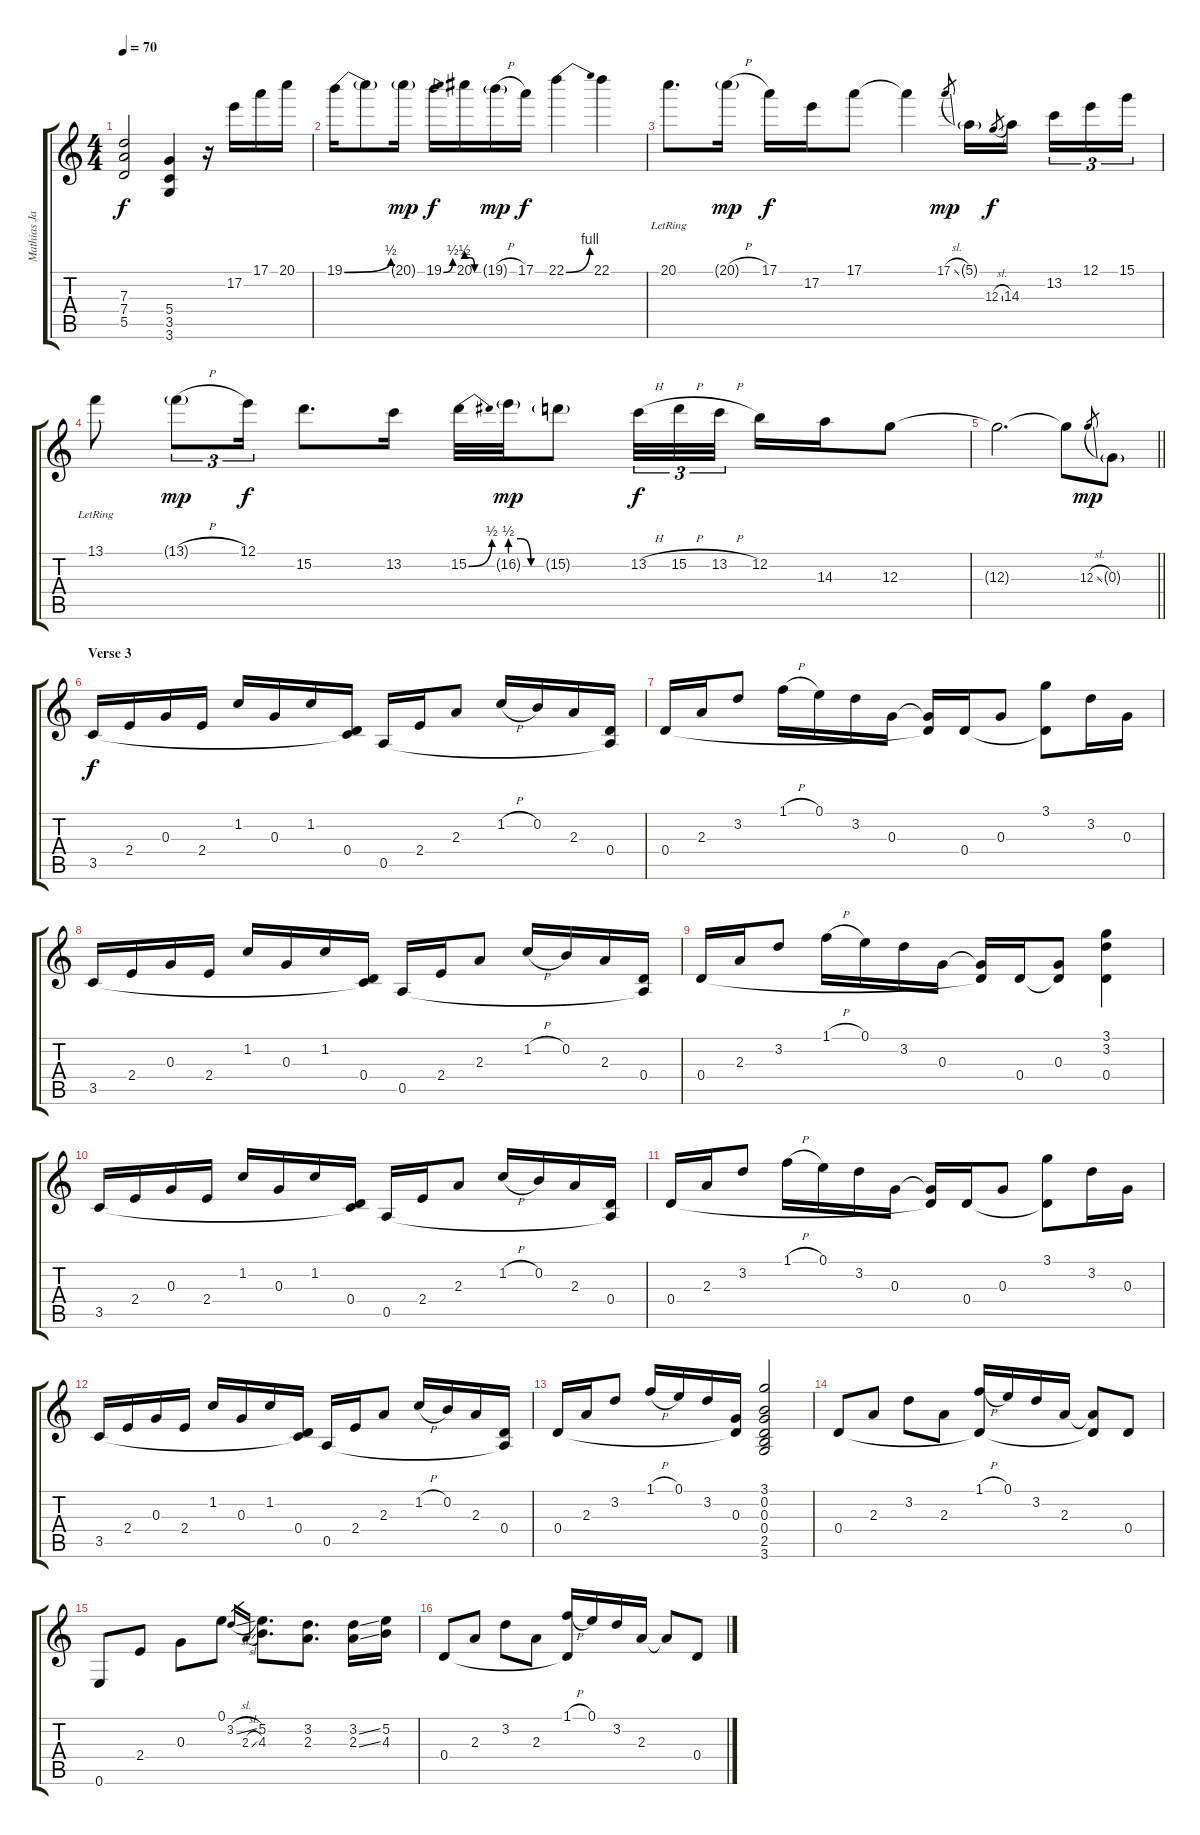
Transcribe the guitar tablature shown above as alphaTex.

\track ("Mathias Jabs" "Mathias Ja") {instrument overdrivenguitar}
\staff {score tabs}
\tuning (E4 B3 G3 D3 A2 E2) {hide}
\ts (4 4)
\tempo 70
\clef g2
\ks c
(7.3 7.4 5.5).2{dy f} (5.4 3.5 3.6).4 r.16 17.2.16 17.1.16 20.1.16 |
19.1{be (bend 0 0 60 2)}.16 19.1{t}.8 20.1{g}.16{dy mp} 19.1{be (bend 0 0 60 2)}.16{dy f} 20.1{be (custom 0 2 20 2 40 0 60 0)}.16 19.1{h g}.16{dy mp} 17.1.16{dy f} 22.1{be (bend 0 0 60 4)}.4 22.1.4 |
20.1{lr}.8{d} 20.1{h g}.16{dy mp} 17.1.16{dy f} 17.2.16 17.1.8 17.1{t}.4 17.1{sl}.8{gr dy mp} 5.1{g}.16 12.3{sl}.8{gr dy f} 14.3.16{beam splitsecondary} 13.2.16{tu (3 2)} 12.1.16{tu (3 2)} 15.1.16{tu (3 2)} |
13.1{lr}.8 13.1{h g}.8{tu (3 2) dy mp} 12.1.16{tu (3 2) dy f} 15.2.8{d} 13.2.16 15.2{be (bend 0 0 60 2)}.32 16.2{be (custom 0 2 20 2 40 0 60 0) g}.32{dy mp} 15.2{g}.8 13.2{h}.32{tu (3 2) dy f} 15.2{h}.32{tu (3 2)} 13.2{h}.32{tu (3 2)} 12.2.16 14.3.16 12.3.8 |
\barLineRight lightlight
12.3{t}.2{d} 12.3{t}.8 12.3{sl}.8{gr dy mp} 0.3{g}.8 |
\section ("" "Verse 3")
3.5.16{dy f instrument acousticguitarsteel} 2.4.16 0.3.16 2.4.16 1.2.16 0.3.16 1.2.16 (0.4 3.5{t}).16 0.5.16 2.4.16 2.3.8 1.2{h}.16 0.2.16 2.3.16 (0.4 0.5{t}).16 |
0.4.16 2.3.16 3.2.8 1.1{h}.16 0.1.16 3.2.16 0.3.16 (0.3{t} 0.4{t}).16 0.4.16 0.3.8 (3.1 0.4{t}).8 3.2.16 0.3.16 |
3.5.16 2.4.16 0.3.16 2.4.16 1.2.16 0.3.16 1.2.16 (0.4 3.5{t}).16 0.5.16 2.4.16 2.3.8 1.2{h}.16 0.2.16 2.3.16 (0.4 0.5{t}).16 |
0.4.16 2.3.16 3.2.8 1.1{h}.16 0.1.16 3.2.16 0.3.16 (0.3{t} 0.4{t}).16 0.4.16 (0.3 0.4{t}).8 (3.1 3.2 0.4).4 |
3.5.16 2.4.16 0.3.16 2.4.16 1.2.16 0.3.16 1.2.16 (0.4 3.5{t}).16 0.5.16 2.4.16 2.3.8 1.2{h}.16 0.2.16 2.3.16 (0.4 0.5{t}).16 |
0.4.16 2.3.16 3.2.8 1.1{h}.16 0.1.16 3.2.16 0.3.16 (0.3{t} 0.4{t}).16 0.4.16 0.3.8 (3.1 0.4{t}).8 3.2.16 0.3.16 |
3.5.16 2.4.16 0.3.16 2.4.16 1.2.16 0.3.16 1.2.16 (0.4 3.5{t}).16 0.5.16 2.4.16 2.3.8 1.2{h}.16 0.2.16 2.3.16 (0.4 0.5{t}).16 |
0.4.16 2.3.16 3.2.8 1.1{h}.16 0.1.16 3.2.16 (0.3 0.4{t}).16 (3.1 0.2 0.3 0.4 2.5 3.6).2 |
0.4.8 2.3.8 3.2.8 2.3.8 (1.1{h} 0.4{t}).16 0.1.16 3.2.16 2.3.16 (2.3{t} 0.4{t}).8 0.4.8 |
0.6.8 2.4.8 0.3.8 0.1.8 3.2{sl}.16{gr} 2.3{sl}.16{gr} (5.2 4.3).8{d} (3.2 2.3).8{d} (3.2{ss} 2.3{ss}).16 (5.2 4.3).16 |
0.4.8 2.3.8 3.2.8 2.3.8 (1.1{h} 0.4{t}).16 0.1.16 3.2.16 2.3.16 2.3{t}.8 0.4.8
